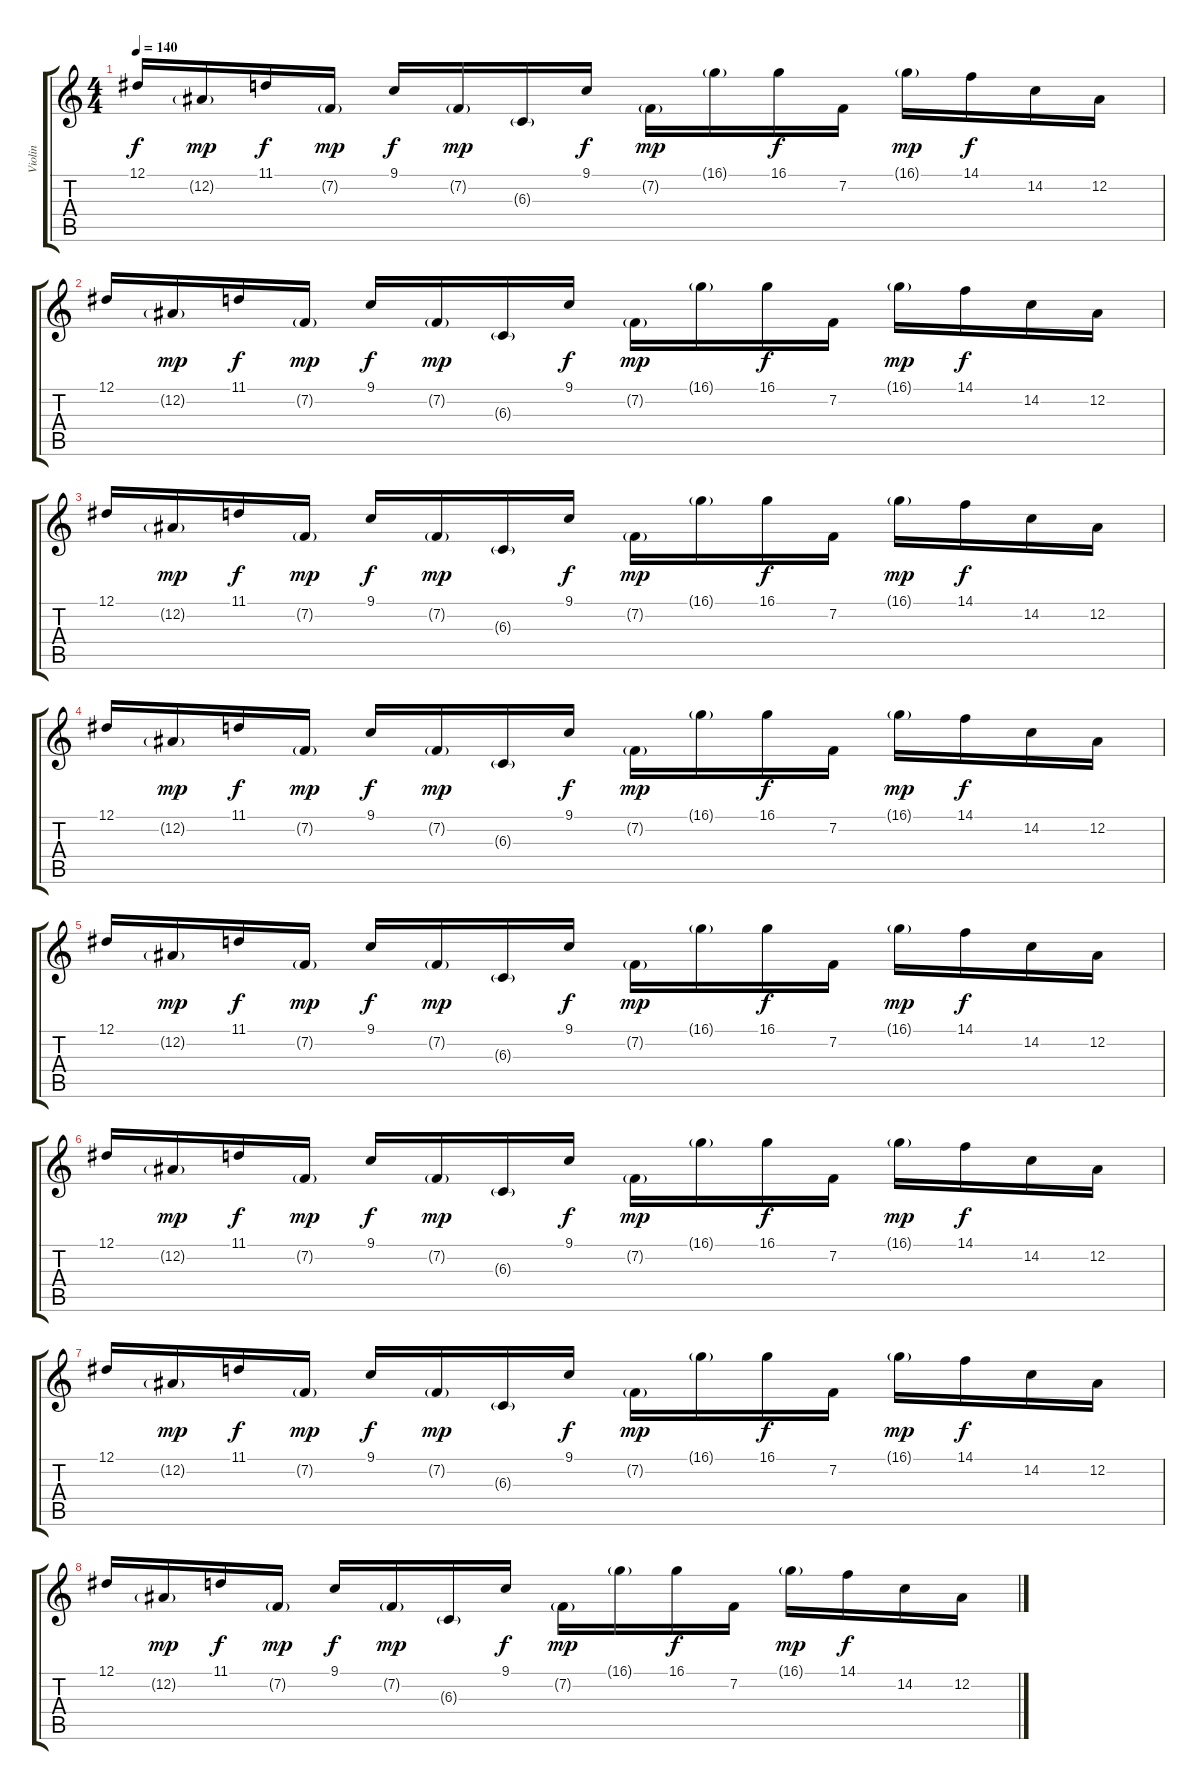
\track ("Violin" "Violin") {instrument fx1rain}
\staff {score tabs}
\tuning (Eb4 Bb3 Gb3 Db3 Ab2 Db2) {hide}
\ts (4 4)
\tempo 140
\clef g2
\ks c
12.1.16{dy f instrument fx1rain} 12.2{g}.16{dy mp} 11.1.16{dy f} 7.2{g}.16{dy mp} 9.1.16{dy f} 7.2{g}.16{dy mp} 6.3{g}.16 9.1.16{dy f} 7.2{g}.16{dy mp} 16.1{g}.16 16.1.16{dy f} 7.2.16 16.1{g}.16{dy mp} 14.1.16{dy f} 14.2.16 12.2.16 |
12.1.16{instrument fx1rain} 12.2{g}.16{dy mp} 11.1.16{dy f} 7.2{g}.16{dy mp} 9.1.16{dy f} 7.2{g}.16{dy mp} 6.3{g}.16 9.1.16{dy f} 7.2{g}.16{dy mp} 16.1{g}.16 16.1.16{dy f} 7.2.16 16.1{g}.16{dy mp} 14.1.16{dy f} 14.2.16 12.2.16 |
12.1.16{instrument fx1rain} 12.2{g}.16{dy mp} 11.1.16{dy f} 7.2{g}.16{dy mp} 9.1.16{dy f} 7.2{g}.16{dy mp} 6.3{g}.16 9.1.16{dy f} 7.2{g}.16{dy mp} 16.1{g}.16 16.1.16{dy f} 7.2.16 16.1{g}.16{dy mp} 14.1.16{dy f} 14.2.16 12.2.16 |
12.1.16{instrument fx1rain} 12.2{g}.16{dy mp} 11.1.16{dy f} 7.2{g}.16{dy mp} 9.1.16{dy f} 7.2{g}.16{dy mp} 6.3{g}.16 9.1.16{dy f} 7.2{g}.16{dy mp} 16.1{g}.16 16.1.16{dy f} 7.2.16 16.1{g}.16{dy mp} 14.1.16{dy f} 14.2.16 12.2.16 |
12.1.16{instrument fx1rain} 12.2{g}.16{dy mp} 11.1.16{dy f} 7.2{g}.16{dy mp} 9.1.16{dy f} 7.2{g}.16{dy mp} 6.3{g}.16 9.1.16{dy f} 7.2{g}.16{dy mp} 16.1{g}.16 16.1.16{dy f} 7.2.16 16.1{g}.16{dy mp} 14.1.16{dy f} 14.2.16 12.2.16 |
12.1.16{instrument fx1rain} 12.2{g}.16{dy mp} 11.1.16{dy f} 7.2{g}.16{dy mp} 9.1.16{dy f} 7.2{g}.16{dy mp} 6.3{g}.16 9.1.16{dy f} 7.2{g}.16{dy mp} 16.1{g}.16 16.1.16{dy f} 7.2.16 16.1{g}.16{dy mp} 14.1.16{dy f} 14.2.16 12.2.16 |
12.1.16{instrument fx1rain} 12.2{g}.16{dy mp} 11.1.16{dy f} 7.2{g}.16{dy mp} 9.1.16{dy f} 7.2{g}.16{dy mp} 6.3{g}.16 9.1.16{dy f} 7.2{g}.16{dy mp} 16.1{g}.16 16.1.16{dy f} 7.2.16 16.1{g}.16{dy mp} 14.1.16{dy f} 14.2.16 12.2.16 |
12.1.16{instrument fx1rain} 12.2{g}.16{dy mp} 11.1.16{dy f} 7.2{g}.16{dy mp} 9.1.16{dy f} 7.2{g}.16{dy mp} 6.3{g}.16 9.1.16{dy f} 7.2{g}.16{dy mp} 16.1{g}.16 16.1.16{dy f} 7.2.16 16.1{g}.16{dy mp} 14.1.16{dy f} 14.2.16 12.2.16
